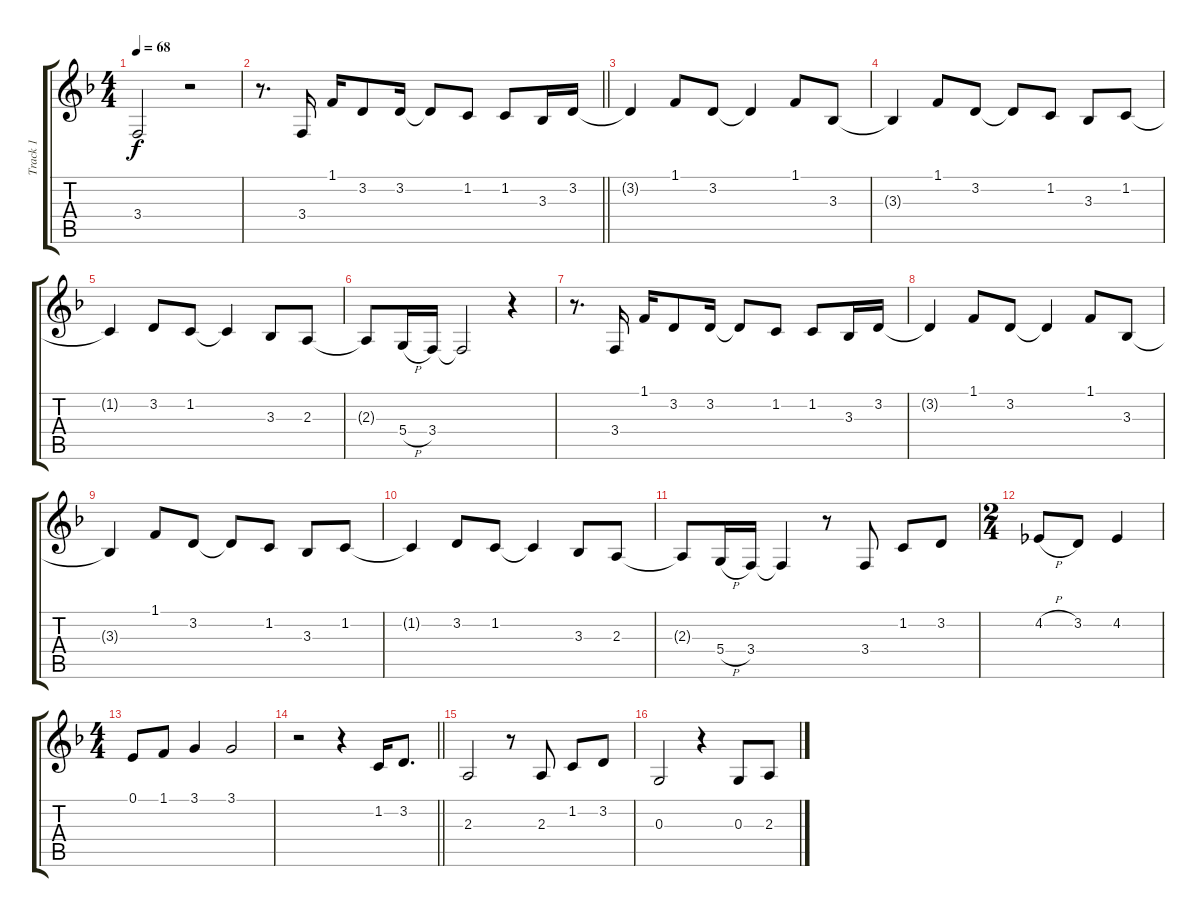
\track ("Track 1" "Track 1") {instrument tenorsax}
\staff {score tabs}
\tuning (E4 B3 G3 D3 A2 E2) {hide}
\ts (4 4)
\tempo 68
\clef g2
\ks f
3.4.2{dy f} r.2 |
\barLineRight lightlight
r.8{d} 3.4.16 1.1.16 3.2.8 3.2.16 3.2{t}.8 1.2.8 1.2.8 3.3.16 3.2.16 |
3.2{t}.4 1.1.8 3.2.8 3.2{t}.4 1.1.8 3.3.8 |
3.3{t}.4 1.1.8 3.2.8 3.2{t}.8 1.2.8 3.3.8 1.2.8 |
1.2{t}.4 3.2.8 1.2.8 1.2{t}.4 3.3.8 2.3.8 |
2.3{t}.8 5.4{h}.16 3.4.16 3.4{t}.2 r.4 |
r.8{d} 3.4.16 1.1.16 3.2.8 3.2.16 3.2{t}.8 1.2.8 1.2.8 3.3.16 3.2.16 |
3.2{t}.4 1.1.8 3.2.8 3.2{t}.4 1.1.8 3.3.8 |
3.3{t}.4 1.1.8 3.2.8 3.2{t}.8 1.2.8 3.3.8 1.2.8 |
1.2{t}.4 3.2.8 1.2.8 1.2{t}.4 3.3.8 2.3.8 |
2.3{t}.8 5.4{h}.16 3.4.16 3.4{t}.4 r.8 3.4.8 1.2.8 3.2.8 |
\ts (2 4)
4.2{h}.8 3.2.8 4.2.4 |
\ts (4 4)
0.1.8 1.1.8 3.1.4 3.1.2 |
\barLineRight lightlight
r.2 r.4 1.2.16 3.2.8{d} |
2.3.2 r.8 2.3.8 1.2.8 3.2.8 |
0.3.2 r.4 0.3.8 2.3.8
